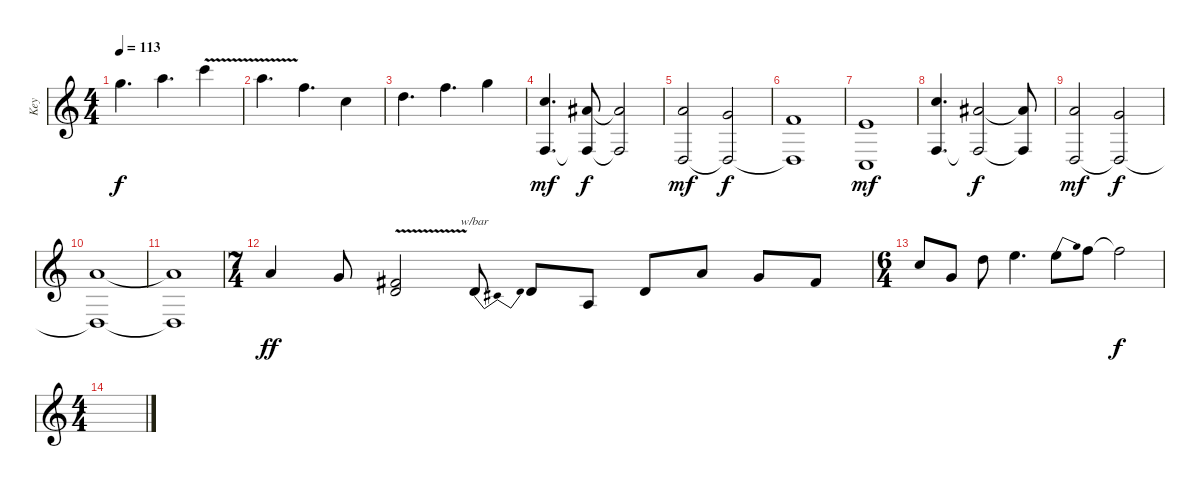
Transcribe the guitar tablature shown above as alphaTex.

\track ("Key" "Key") {instrument synthstrings1}
\staff {score}
\tuning (E4 B3 G3 D3 A2 E2) {hide}
\ts (4 4)
\tempo 113
\clef g2
\ks c
15.1.4{d dy f} 17.1.4{d} 20.1{v}.4 |
17.1{v}.4{d} 13.1.4{d} 8.1.4 |
10.1.4{d} 13.1.4{d} 15.1.4 |
(13.2 3.4).4{d dy mf instrument synthstrings1} (11.2 3.4{t}).8{dy f} (11.2{t} 3.4{t}).2 |
(10.2 0.4).2{dy mf} (8.2 0.4{t}).2{dy f} |
(6.2 0.4{t}).1 |
(5.2 3.5).1{dy mf} |
(13.2 3.4).4{d instrument synthstrings1} (11.2 3.4{t}).2{dy f} (11.2{t} 3.4{t}).8 |
(10.2 0.4).2{dy mf} (8.2 0.4{t}).2{dy f} |
(10.2 0.4{t}).1 |
(10.2{t} 0.4{t}).1 |
\ts (7 4)
10.2.4{dy ff instrument lead2sawtooth} 8.2.8 (7.2{v} 7.3{v}).2 7.3.8{tbe (dip default 0 0 30 -2 60 0)} 7.3.8 7.4.8 7.3.8 10.2.8 8.2.8 7.2.8 |
\ts (6 4)
13.2.8{instrument lead2sawtooth} 8.2.8 15.2.8 17.2.4{d} 17.2{be (bend 0 0 60 6)}.8 18.2.8 18.2{t}.2{dy f} |
\ts (4 4)
